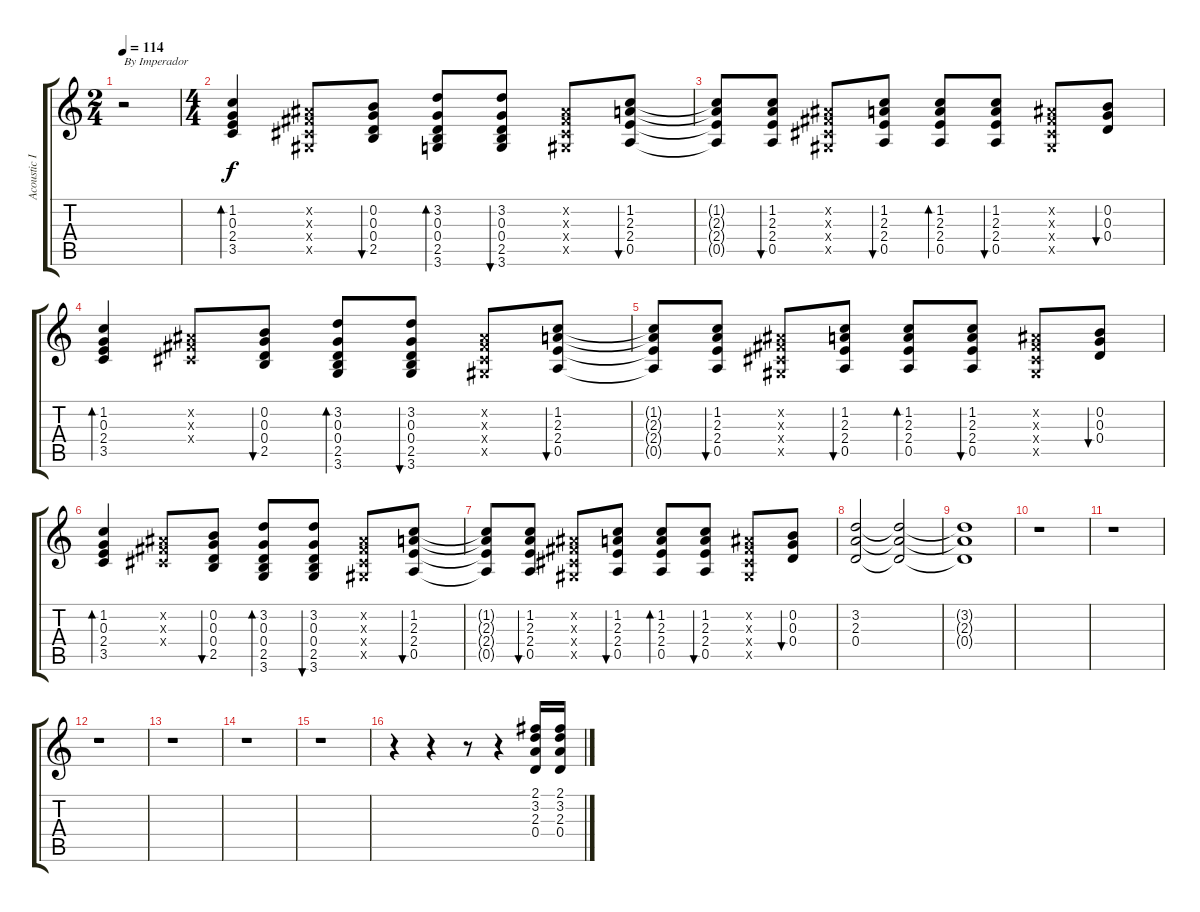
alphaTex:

\track ("Acoustic Intro" "Acoustic I") {instrument acousticguitarsteel}
\staff {score tabs}
\tuning (E4 B3 G3 D3 A2 E2) {hide}
\ts (2 4)
\tempo 114
\clef g2
\ks c
r.2{txt "By Imperador" dy f instrument acousticguitarsteel} |
\ts (4 4)
(1.2 0.3 2.4 3.5).4{bd 120} (-1.2{x} -1.3{x} -1.4{x} -1.5{x}).8 (0.2 0.3 0.4 2.5).8{bu 120} (3.2 0.3 0.4 2.5 3.6).8{bd 60} (3.2 0.3 0.4 2.5 3.6).8{bu 60} (-1.2{x} -1.3{x} -1.4{x} -1.5{x}).8 (1.2 2.3 2.4 0.5).8{bu 120} |
(1.2{t} 2.3{t} 2.4{t} 0.5{t}).8 (1.2 2.3 2.4 0.5).8{bu 120} (-1.2{x} -1.3{x} -1.4{x} -1.5{x}).8 (1.2 2.3 2.4 0.5).8{bu 60} (1.2 2.3 2.4 0.5).8{bd 60} (1.2 2.3 2.4 0.5).8{bu 60} (-1.2{x} -1.3{x} -1.4{x} -1.5{x}).8 (0.2 0.3 0.4).8{bu 120} |
(1.2 0.3 2.4 3.5).4{bd 60} (-1.2{x} -1.3{x} -1.4{x}).8 (0.2 0.3 0.4 2.5).8{bu 60} (3.2 0.3 0.4 2.5 3.6).8{bd 60} (3.2 0.3 0.4 2.5 3.6).8{bu 120} (-1.2{x} -1.3{x} -1.4{x} -1.5{x}).8 (1.2 2.3 2.4 0.5).8{bu 120} |
(1.2{t} 2.3{t} 2.4{t} 0.5{t}).8 (1.2 2.3 2.4 0.5).8{bu 60} (-1.2{x} -1.3{x} -1.4{x} -1.5{x}).8 (1.2 2.3 2.4 0.5).8{bu 60} (1.2 2.3 2.4 0.5).8{bd 60} (1.2 2.3 2.4 0.5).8{bu 60} (-1.2{x} -1.3{x} -1.4{x} -1.5{x}).8 (0.2 0.3 0.4).8{bu 120} |
(1.2 0.3 2.4 3.5).4{bd 60} (-1.2{x} -1.3{x} -1.4{x}).8 (0.2 0.3 0.4 2.5).8{bu 60} (3.2 0.3 0.4 2.5 3.6).8{bd 60} (3.2 0.3 0.4 2.5 3.6).8{bu 60} (-1.2{x} -1.3{x} -1.4{x} -1.5{x}).8 (1.2 2.3 2.4 0.5).8{bu 120} |
(1.2{t} 2.3{t} 2.4{t} 0.5{t}).8 (1.2 2.3 2.4 0.5).8{bu 60} (-1.2{x} -1.3{x} -1.4{x} -1.5{x}).8 (1.2 2.3 2.4 0.5).8{bu 60} (1.2 2.3 2.4 0.5).8{bd 60} (1.2 2.3 2.4 0.5).8{bu 60} (-1.2{x} -1.3{x} -1.4{x} -1.5{x}).8 (0.2 0.3 0.4).8{bu 120} |
(3.2 2.3 0.4).2 (3.2{t} 2.3{t} 0.4{t}).2 |
(3.2{t} 2.3{t} 0.4{t}).1 |
r.1 |
r.1 |
r.1 |
r.1 |
r.1 |
r.1 |
r.4 r.4 r.8 r.4 (2.1 3.2 2.3 0.4).16 (2.1 3.2 2.3 0.4).16
